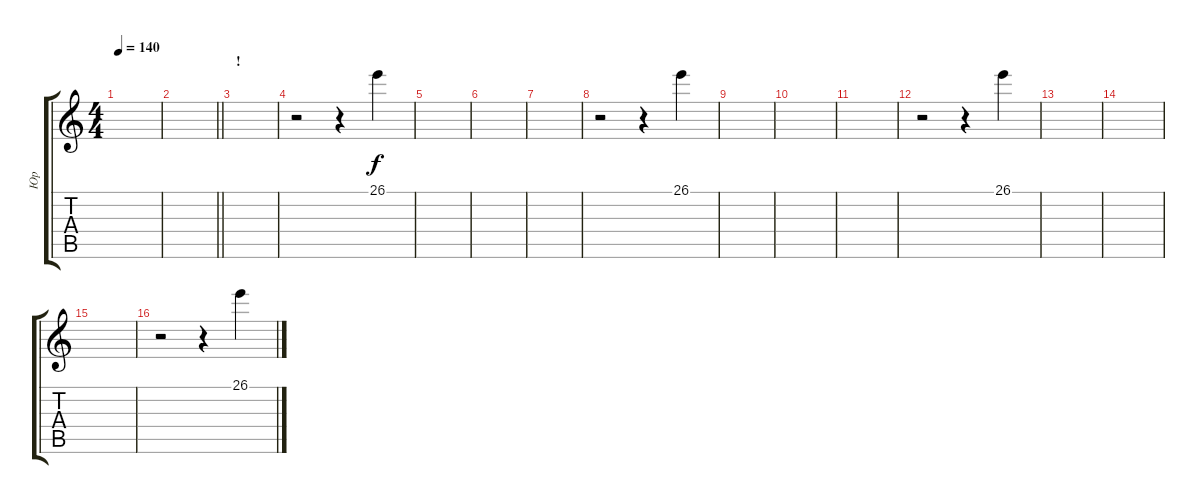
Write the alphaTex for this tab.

\track ("Юр" "Юр") {instrument pad2warm}
\staff {score tabs}
\tuning (D4 A3 F3 C3 G2 C2) {hide}
\ts (4 4)
\tempo 140
\clef g2
\ks c
|
\barLineRight lightlight
|
\section ("" "!")
|
r.2 r.4 26.1.4 |
|
|
|
r.2 r.4 26.1.4 |
|
|
|
r.2 r.4 26.1.4 |
|
|
|
r.2 r.4 26.1.4
